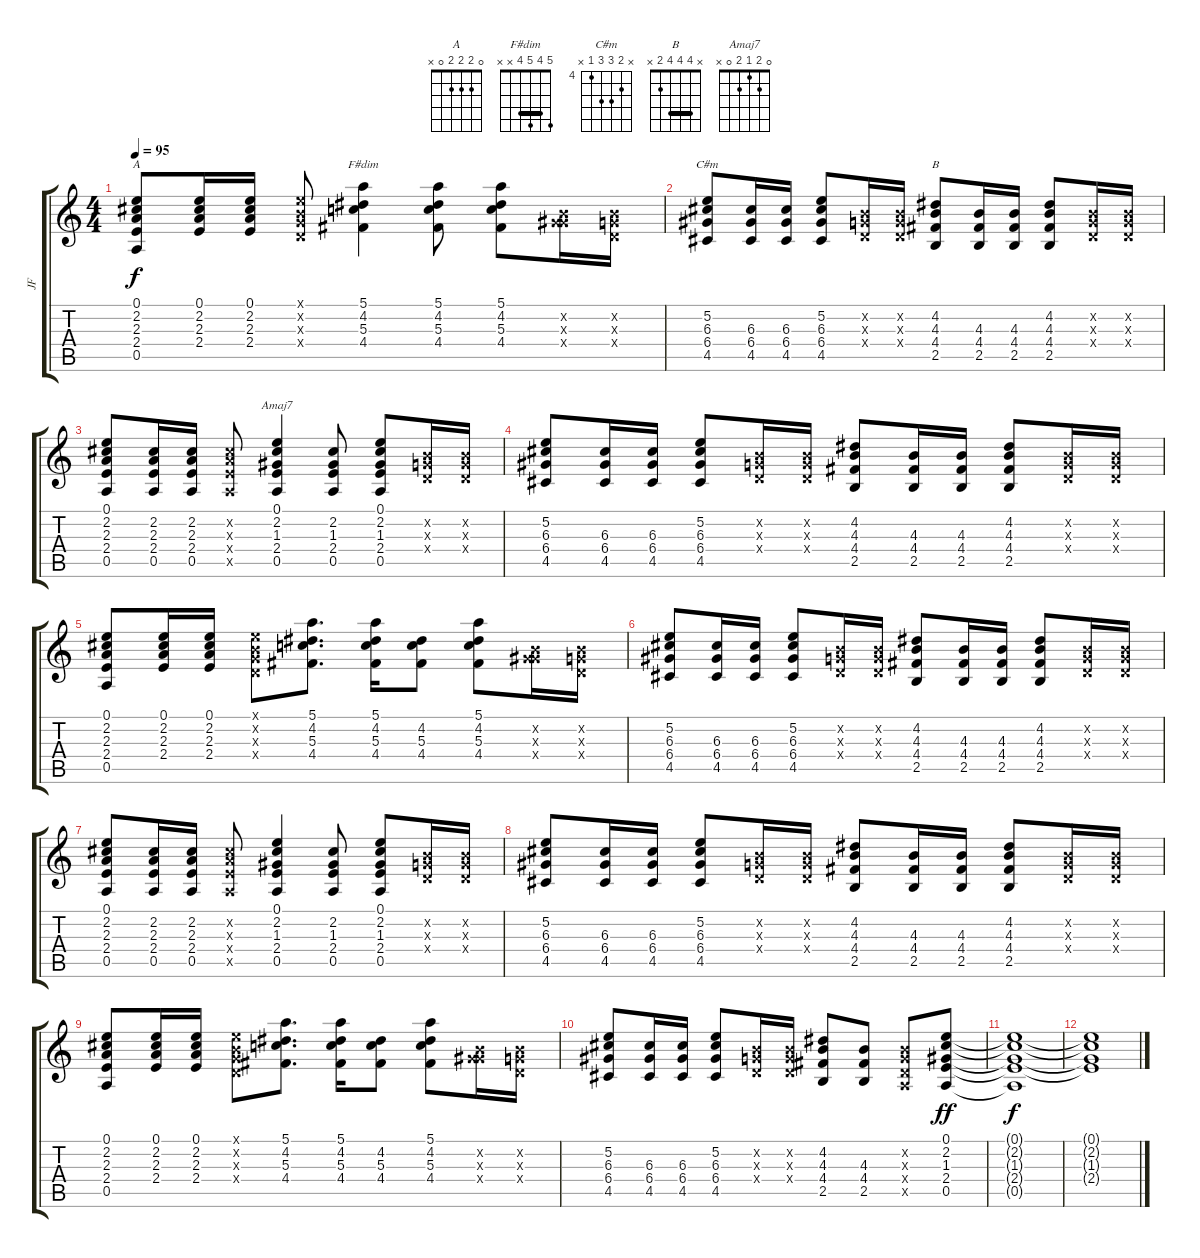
\track ("JF" "JF") {instrument acousticguitarsteel}
\staff {score tabs}
\tuning (E4 B3 G3 D3 A2 E2) {hide}
\chord ("A" 0 2 2 2 0 x)
\chord ("F#dim" 5 4 5 4 x x) {barre 4}
\chord ("C#m" x 5 6 6 4 x) {firstfret 4}
\chord ("B" x 4 4 4 2 x) {barre 4}
\chord ("Amaj7" 0 2 1 2 0 x)
\ts (4 4)
\tempo 95
\clef g2
\ks c
(0.1 2.2 2.3 2.4 0.5).8{ch "A" dy f} (0.1 2.2 2.3 2.4).16 (0.1 2.2 2.3 2.4).16 (0.1{x} 0.2{x} 0.3{x} 0.4{x}).8 (5.1 4.2 5.3 4.4).4{ch "F#dim"} (5.1 4.2 5.3 4.4).8 (5.1 4.2 5.3 4.4).8 (0.2{x} 0.3{x} 6.4{x}).16 (0.2{x} 0.3{x} 0.4{x}).16 |
(5.2 6.3 6.4 4.5).8{ch "C#m"} (6.3 6.4 4.5).16 (6.3 6.4 4.5).16 (5.2 6.3 6.4 4.5).8 (0.2{x} 0.3{x} 0.4{x}).16 (0.2{x} 0.3{x} 0.4{x}).16 (4.2 4.3 4.4 2.5).8{ch "B"} (4.3 4.4 2.5).16 (4.3 4.4 2.5).16 (4.2 4.3 4.4 2.5).8 (0.2{x} 0.3{x} 0.4{x}).16 (0.2{x} 0.3{x} 0.4{x}).16 |
(0.1 2.2 2.3 2.4 0.5).8 (2.2 2.3 2.4 0.5).16 (2.2 2.3 2.4 0.5).16 (2.2{x} 2.3{x} 2.4{x} 0.5{x}).8 (0.1 2.2 1.3 2.4 0.5).4{ch "Amaj7"} (2.2 1.3 2.4 0.5).8 (0.1 2.2 1.3 2.4 0.5).8 (0.2{x} 0.3{x} 0.4{x}).16 (0.2{x} 0.3{x} 0.4{x}).16 |
(5.2 6.3 6.4 4.5).8 (6.3 6.4 4.5).16 (6.3 6.4 4.5).16 (5.2 6.3 6.4 4.5).8 (0.2{x} 0.3{x} 0.4{x}).16 (0.2{x} 0.3{x} 0.4{x}).16 (4.2 4.3 4.4 2.5).8 (4.3 4.4 2.5).16 (4.3 4.4 2.5).16 (4.2 4.3 4.4 2.5).8 (0.2{x} 0.3{x} 0.4{x}).16 (0.2{x} 0.3{x} 0.4{x}).16 |
(0.1 2.2 2.3 2.4 0.5).8 (0.1 2.2 2.3 2.4).16 (0.1 2.2 2.3 2.4).16 (0.1{x} 0.2{x} 0.3{x} 0.4{x}).8 (5.1 4.2 5.3 4.4).8{d} (5.1 4.2 5.3 4.4).16 (4.2 5.3 4.4).8 (5.1 4.2 5.3 4.4).8 (0.2{x} 0.3{x} 6.4{x}).16 (0.2{x} 0.3{x} 0.4{x}).16 |
(5.2 6.3 6.4 4.5).8 (6.3 6.4 4.5).16 (6.3 6.4 4.5).16 (5.2 6.3 6.4 4.5).8 (0.2{x} 0.3{x} 0.4{x}).16 (0.2{x} 0.3{x} 0.4{x}).16 (4.2 4.3 4.4 2.5).8 (4.3 4.4 2.5).16 (4.3 4.4 2.5).16 (4.2 4.3 4.4 2.5).8 (0.2{x} 0.3{x} 0.4{x}).16 (0.2{x} 0.3{x} 0.4{x}).16 |
(0.1 2.2 2.3 2.4 0.5).8 (2.2 2.3 2.4 0.5).16 (2.2 2.3 2.4 0.5).16 (2.2{x} 2.3{x} 2.4{x} 0.5{x}).8 (0.1 2.2 1.3 2.4 0.5).4 (2.2 1.3 2.4 0.5).8 (0.1 2.2 1.3 2.4 0.5).8 (0.2{x} 0.3{x} 0.4{x}).16 (0.2{x} 0.3{x} 0.4{x}).16 |
(5.2 6.3 6.4 4.5).8 (6.3 6.4 4.5).16 (6.3 6.4 4.5).16 (5.2 6.3 6.4 4.5).8 (0.2{x} 0.3{x} 0.4{x}).16 (0.2{x} 0.3{x} 0.4{x}).16 (4.2 4.3 4.4 2.5).8 (4.3 4.4 2.5).16 (4.3 4.4 2.5).16 (4.2 4.3 4.4 2.5).8 (0.2{x} 0.3{x} 0.4{x}).16 (0.2{x} 0.3{x} 0.4{x}).16 |
(0.1 2.2 2.3 2.4 0.5).8 (0.1 2.2 2.3 2.4).16 (0.1 2.2 2.3 2.4).16 (0.1{x} 0.2{x} 0.3{x} 0.4{x}).8 (5.1 4.2 5.3 4.4).8{d} (5.1 4.2 5.3 4.4).16 (4.2 5.3 4.4).8 (5.1 4.2 5.3 4.4).8 (0.2{x} 0.3{x} 6.4{x}).16 (0.2{x} 0.3{x} 0.4{x}).16 |
(5.2 6.3 6.4 4.5).8 (6.3 6.4 4.5).16 (6.3 6.4 4.5).16 (5.2 6.3 6.4 4.5).8 (0.2{x} 0.3{x} 0.4{x}).16 (0.2{x} 0.3{x} 0.4{x}).16 (4.2 4.3 4.4 2.5).8 (4.3 4.4 2.5).8 (0.2{x} 0.3{x} 0.4{x} 0.5{x}).8 (0.1 2.2 1.3 2.4 0.5).8{dy ff} |
(0.1{t} 2.2{t} 1.3{t} 2.4{t} 0.5{t}).1{dy f} |
(0.1{t} 2.2{t} 1.3{t} 2.4{t}).1
